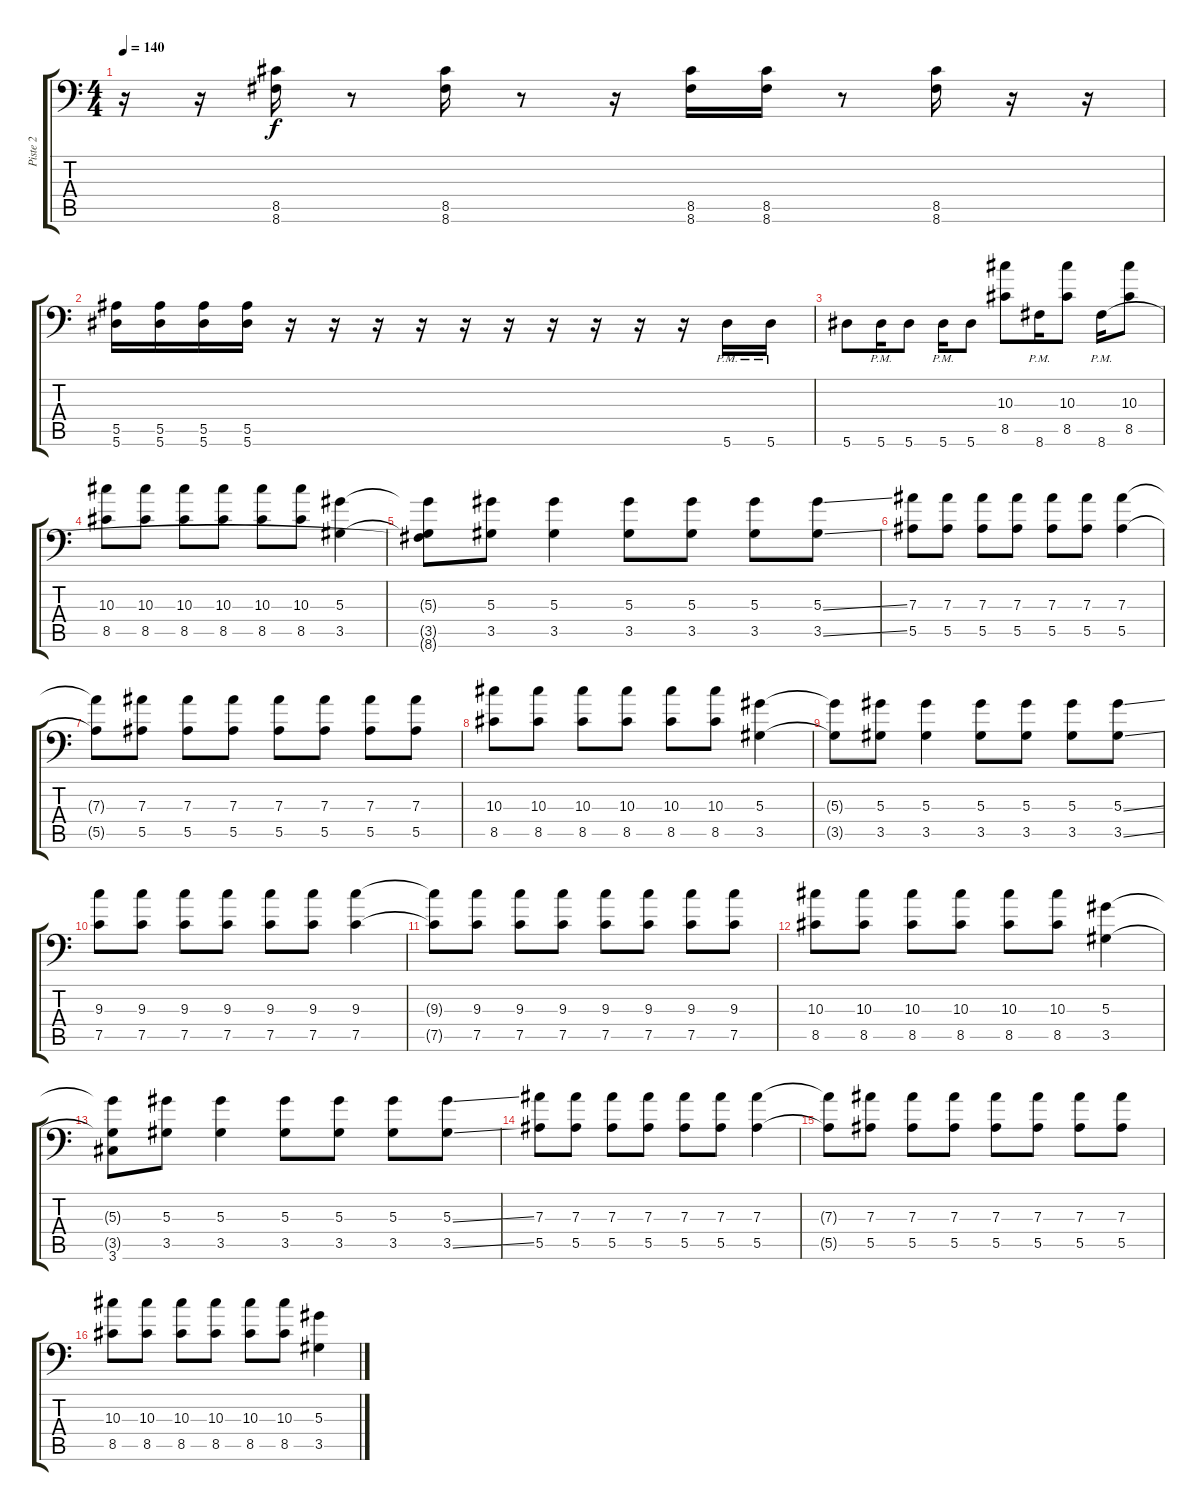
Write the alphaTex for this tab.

\track ("Piste 2" "Piste 2") {instrument distortionguitar}
\staff {score tabs}
\tuning (C4 G3 Eb3 Bb2 F2 Bb1) {hide}
\ts (4 4)
\tempo 140
\clef f4
\ks c
r.16{dy f} r.16 (8.5 8.6).16 r.8 (8.5 8.6).16 r.8 r.16 (8.5 8.6).16 (8.5 8.6).16 r.8 (8.5 8.6).16 r.16 r.16 |
(5.5 5.6).16 (5.5 5.6).16 (5.5 5.6).16 (5.5 5.6).16 r.16 r.16 r.16 r.16 r.16 r.16 r.16 r.16 r.16 r.16 5.6{pm}.16 5.6{pm}.16 |
5.6.8 5.6{pm}.16 5.6.8 5.6{pm}.16 5.6.8 (10.3 8.5).8 8.6{pm}.16 (10.3 8.5).8 8.6{pm}.16 (10.3 8.5).8 |
(10.3 8.5).8 (10.3 8.5).8 (10.3 8.5).8 (10.3 8.5).8 (10.3 8.5).8 (10.3 8.5).8 (5.3 3.5).4 |
(5.3{t} 3.5{t} 8.6{t}).8 (5.3 3.5).8 (5.3 3.5).4 (5.3 3.5).8 (5.3 3.5).8 (5.3 3.5).8 (5.3{ss} 3.5{ss}).8 |
(7.3 5.5).8 (7.3 5.5).8 (7.3 5.5).8 (7.3 5.5).8 (7.3 5.5).8 (7.3 5.5).8 (7.3 5.5).4 |
(7.3{t} 5.5{t}).8 (7.3 5.5).8 (7.3 5.5).8 (7.3 5.5).8 (7.3 5.5).8 (7.3 5.5).8 (7.3 5.5).8 (7.3 5.5).8 |
(10.3 8.5).8 (10.3 8.5).8 (10.3 8.5).8 (10.3 8.5).8 (10.3 8.5).8 (10.3 8.5).8 (5.3 3.5).4 |
(5.3{t} 3.5{t}).8 (5.3 3.5).8 (5.3 3.5).4 (5.3 3.5).8 (5.3 3.5).8 (5.3 3.5).8 (5.3{ss} 3.5{ss}).8 |
(9.3 7.5).8 (9.3 7.5).8 (9.3 7.5).8 (9.3 7.5).8 (9.3 7.5).8 (9.3 7.5).8 (9.3 7.5).4 |
(9.3{t} 7.5{t}).8 (9.3 7.5).8 (9.3 7.5).8 (9.3 7.5).8 (9.3 7.5).8 (9.3 7.5).8 (9.3 7.5).8 (9.3 7.5).8 |
(10.3 8.5).8 (10.3 8.5).8 (10.3 8.5).8 (10.3 8.5).8 (10.3 8.5).8 (10.3 8.5).8 (5.3 3.5).4 |
(5.3{t} 3.5{t} 3.6).8 (5.3 3.5).8 (5.3 3.5).4 (5.3 3.5).8 (5.3 3.5).8 (5.3 3.5).8 (5.3{ss} 3.5{ss}).8 |
(7.3 5.5).8 (7.3 5.5).8 (7.3 5.5).8 (7.3 5.5).8 (7.3 5.5).8 (7.3 5.5).8 (7.3 5.5).4 |
(7.3{t} 5.5{t}).8 (7.3 5.5).8 (7.3 5.5).8 (7.3 5.5).8 (7.3 5.5).8 (7.3 5.5).8 (7.3 5.5).8 (7.3 5.5).8 |
(10.3 8.5).8 (10.3 8.5).8 (10.3 8.5).8 (10.3 8.5).8 (10.3 8.5).8 (10.3 8.5).8 (5.3 3.5).4
